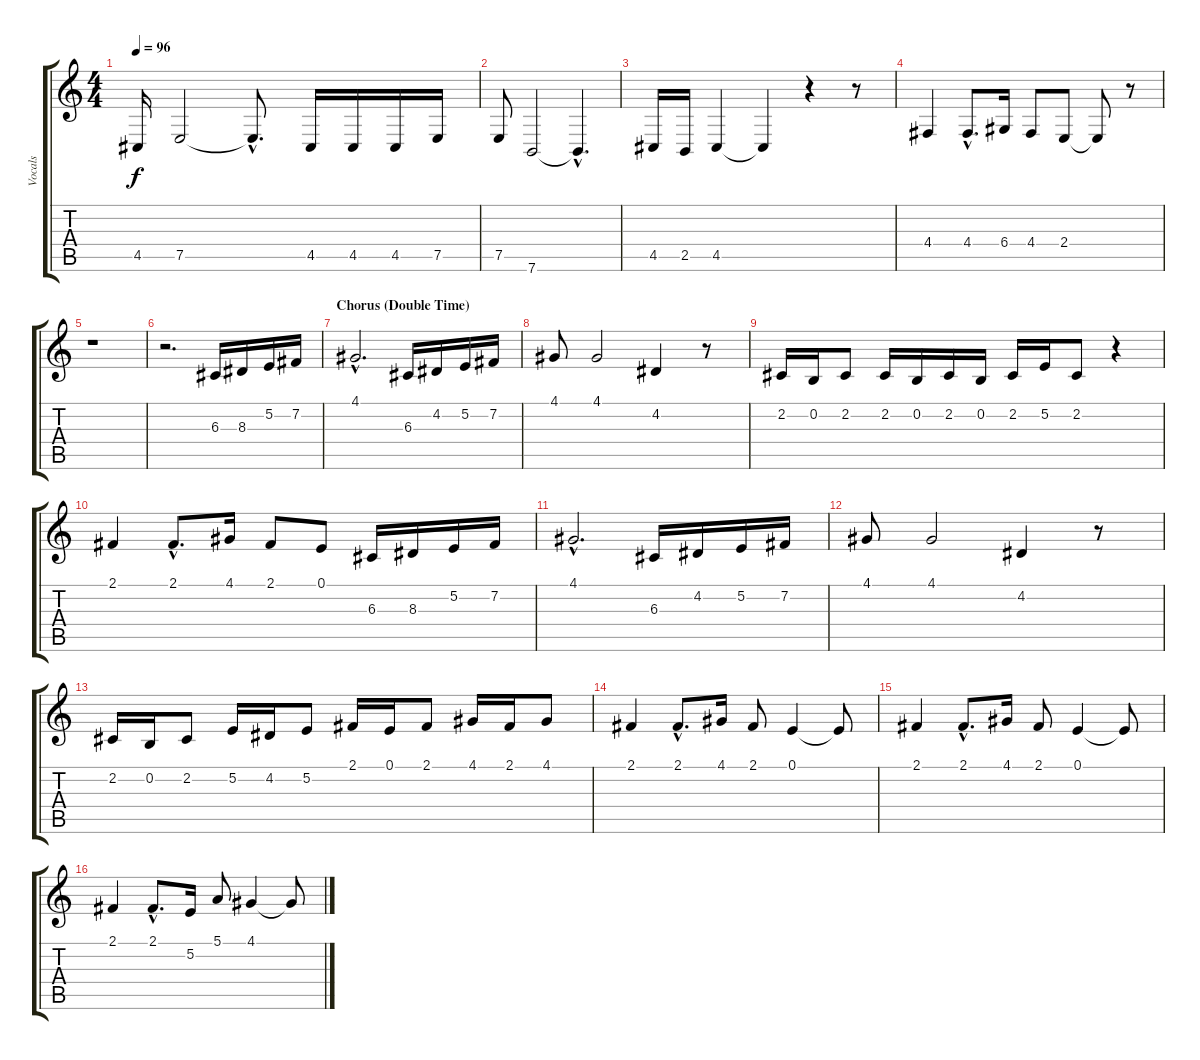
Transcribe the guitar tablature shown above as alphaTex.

\track ("Vocals" "Vocals") {instrument altosax}
\staff {score tabs}
\tuning (E4 B3 G3 D3 A2 E2) {hide}
\ts (4 4)
\tempo 96
\clef g2
\ks c
4.5.16{dy f} 7.5.2 7.5{hac t}.8{d} 4.5.16 4.5.16 4.5.16 7.5.16 |
7.5.8 7.6.2 7.6{hac t}.4{d} |
4.5.16 2.5.16 4.5.4 4.5{t}.4 r.4 r.8 |
4.4.4 4.4{hac}.8{d} 6.4.16 4.4.8 2.4.8 2.4{t}.8 r.8 |
r.1 |
r.2{d} 6.3.16 8.3.16 5.2.16 7.2.16 |
\section ("" "Chorus (Double Time)")
4.1{hac}.2{d} 6.3.16 4.2.16 5.2.16 7.2.16 |
4.1.8 4.1.2 4.2.4 r.8 |
2.2.16 0.2.16 2.2.8 2.2.16 0.2.16 2.2.16 0.2.16 2.2.16 5.2.16 2.2.8 r.4 |
2.1.4 2.1{hac}.8{d} 4.1.16 2.1.8 0.1.8 6.3.16 8.3.16 5.2.16 7.2.16 |
4.1{hac}.2{d} 6.3.16 4.2.16 5.2.16 7.2.16 |
4.1.8 4.1.2 4.2.4 r.8 |
2.2.16 0.2.16 2.2.8 5.2.16 4.2.16 5.2.8 2.1.16 0.1.16 2.1.8 4.1.16 2.1.16 4.1.8 |
2.1.4 2.1{hac}.8{d} 4.1.16 2.1.8 0.1.4 0.1{t}.8 |
2.1.4 2.1{hac}.8{d} 4.1.16 2.1.8 0.1.4 0.1{t}.8 |
2.1.4 2.1{hac}.8{d} 5.2.16 5.1.8 4.1.4 4.1{t}.8
